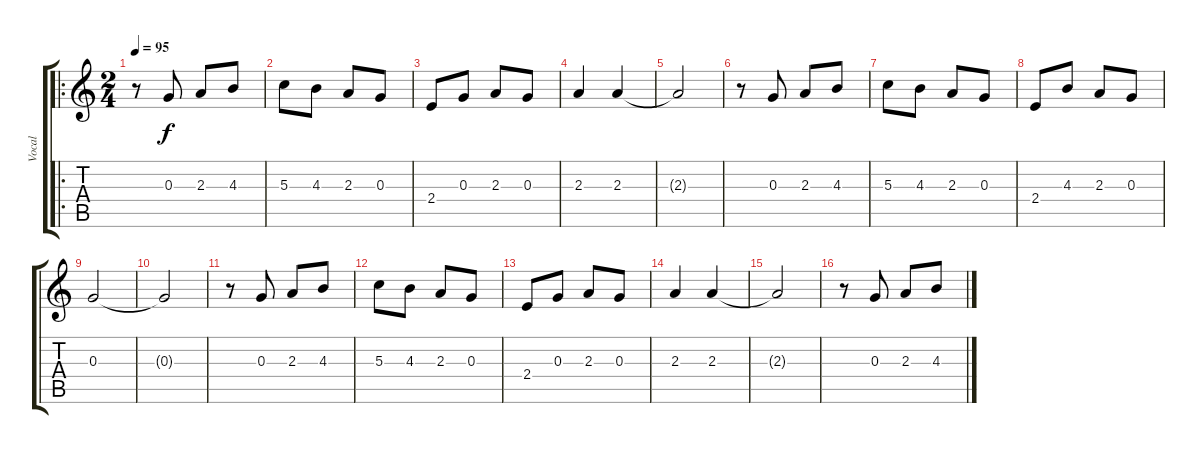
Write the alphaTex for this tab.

\track ("Vocal" "Vocal") {instrument acousticbass}
\staff {score tabs}
\tuning (E4 B3 G3 D3 A2 E2) {hide}
\ro
\ts (2 4)
\tempo 95
\clef g2
\ks c
r.8{dy f} 0.3.8 2.3.8 4.3.8 |
5.3.8 4.3.8 2.3.8 0.3.8 |
2.4.8 0.3.8 2.3.8 0.3.8 |
2.3.4 2.3.4 |
2.3{t}.2 |
r.8 0.3.8 2.3.8 4.3.8 |
5.3.8 4.3.8 2.3.8 0.3.8 |
2.4.8 4.3.8 2.3.8 0.3.8 |
0.3.2 |
0.3{t}.2 |
r.8 0.3.8 2.3.8 4.3.8 |
5.3.8 4.3.8 2.3.8 0.3.8 |
2.4.8 0.3.8 2.3.8 0.3.8 |
2.3.4 2.3.4 |
2.3{t}.2 |
r.8 0.3.8 2.3.8 4.3.8
